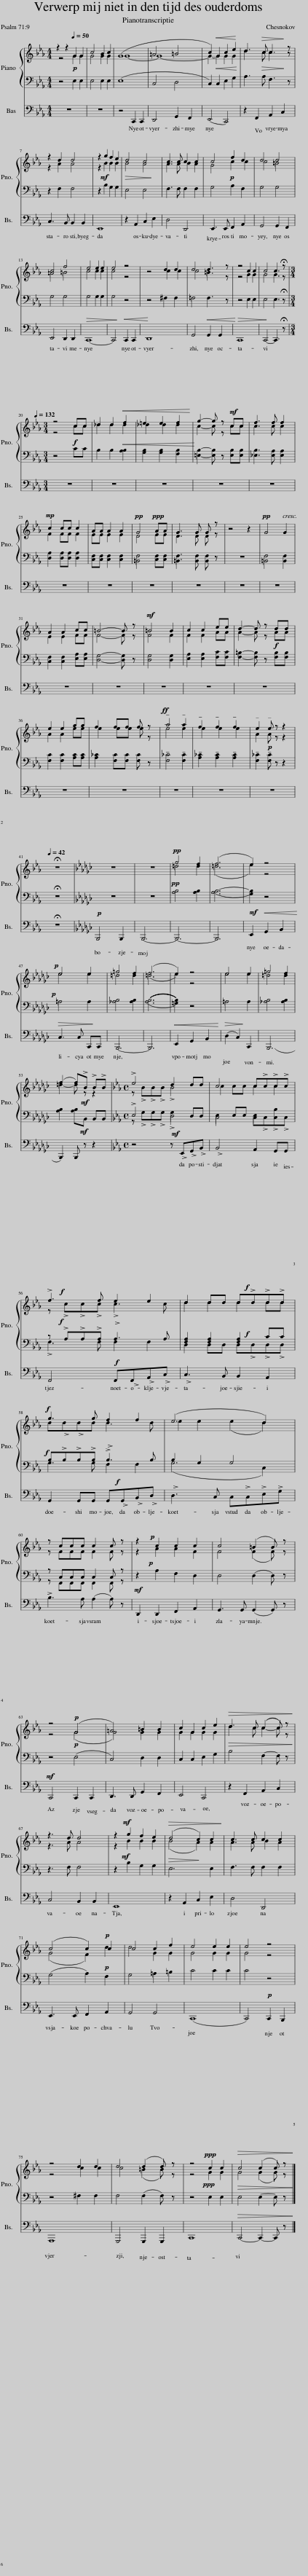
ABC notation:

X:1
%%score { ( 1 2 ) | ( 3 4 ) } 5
L:1/8
M:4/4
I:linebreak $
K:Eb
V:1 treble
V:2 treble
V:3 bass
V:4 bass
V:5 bass
V:1
 z2 z2[Q:1/4=50]!p! G2 G2 | c4 B2 c2 | (G8 | =A4 =B4 | c2)!<(!!<(! G2!<)!!<)! c2 e2 | %5
 d3!>(!!>(! c!>)!!>)! c3 z |$ z2 A2 A4 | z2!mf! B2 B2 B2 |!>(! B4 A4!>)! | A3 A B2 A2 | %10
 G4!p! c2 c2 | c4 =B4 |$ c4 f4 | e4 e2 e2 | e4 z4 | %15
 z4 d2 d2 | d4 d3 z | z4 c2 c2 | c4 c3 !fermata!z |$[M:3/4][Q:1/4=132] z4!f! cc | %20
 _d2 d2!<(! f2!<)! | =e2 e2 f2 | g2- g z!mf! cc | f3 f f2 |$!mp! c2 cc c2 | %25
 AA A2 A2 |!pp! G4!ppp! AA | G3 G G z | z4 z2 |!pp! G4 G2 |$ %30
 A2 A2 cc | =B4- B z |!mf! =B4 B2 | c2 c2 ee | d2- d z!f! dd |$ %35
 e2 e2 gg | f2 ff f z |!ff! !tenuto!a4 !tenuto!a2 | !tenuto!f2 !tenuto!f2 !tenuto!f2 | !tenuto!e2!p! !tenuto!e z z2 |$ %40
[Q:1/4=42] !fermata!z6 |[K:Gb] z6 | z6 |!pp! g4 f2 | (f6 | %45
 e2) z4 |$!p! e4 e2 | =g4 f2 | (f6 | e2) z4 | %50
 e4 e2 | =g4 f2 |$ (f2 f)!mf!!>!B !>!B!>!B |[K:Eb][M:4/4] !>!e4 d2 dd | c4 c!>!c!>!c!>!c |$ %55
 !>!f3 f e2 e2 | d2 dd d!f!!>!d!>!d!>!d |$!f! g3 g f2 f2 | (e6 d2) |$ z ccc c2 c z | %60
 z2!p! c2 c2 c2 | c4 (=B2 B) z |$ z4!p!!p! (G4 | =A4) =B2 B2 | c2 G2 c2 e2 | %65
!>(!!>(! d3 c ((c2 c)) z!>)!!>)! |$ z3 d d4 | z2!mf! g2 f2 e2 |!>(! (d4 c2) c2!>)! | c3 c c2 c2 |$ %70
 (c4 c2)!p! c2 | c4 c2 f2 | e4 e2 e2 | e4 z4 |$ z4 d2 d2 | %75
 d4 (d2 d) z | z4!ppp! c2 c2 |!>(! c4 (c2 c) z!>)! |] %78
V:2
 z4 G2 G2 | G4 G2 G2 | G8- | G8- | G2- G2 G2 G2 | %5
 d3 c c3 z |$ z2 d2 d4 | z2 g2 f2 e2 | d4 c4 | c3 c c2 c2 | %10
 c4 f2 d2 | d4 d4 |$ =A4 =B4 | c4 c2 c2 | c4 z4 | %15
 x4 c2 c2 | c4 =B3 z | z4 G2 G2 | G4 G3 z |$[M:3/4] z4 cc | %20
 _d2 d2 d2 | _d2 d2 d2 | c2- c z cc | c3 c c2 |$ F2 FF F2 | %25
 EE E2 E2 | D4 EE | D3 D D z | x6 | x6 |$ %30
 E2 E2 FF | F4- F z | F4 F2 | F2 F2 AA | A2- A z AA |$ %35
 A2 A2 ee | e2 ee e z | e4 e2 | e2 e2 e2 | A2 A z z2 |$ %40
 x6 |[K:Gb] x6 | x6 | =d4 d2 | (=d6 | %45
 e2) z4 |$ e4 e2 | =d4 d2 | =d6 | e2 z4 | %50
 e4 e2 | =d4 d2 |$ =d2- d z z2 |[K:Eb][M:4/4] z !>!B!>!B!>!B !>!B4 | c2 cc c2 c2 |$ %55
 z!f! !>!c!>!c!>!c !>!c3 c | d2 d2 d2 dd |$ d!>!d!>!dd !>!d3 d | e2 e2 (e2 d2) |$ z FFF F2 F z | %60
 z2 A2 A2 F2 | F4 (F2 F) z |$ z4 (G4 | G4) G2 G2 | G2 G2 G2 G2 | %65
 d3 c c2- c z |$ z3 A A4 | z2 B2 B2 B2 | (B4 A2) A2 | A3 A B2 A2 |$ %70
 (G4 F2) d2 | d4 G2 G2 | G4 G2 G2 | G4 z4 |$ z4 c2 c2 | %75
 c4 (=B2 B) z | z4 G2 G2 | G4 (G2 G) z |] %78
V:3
 z4 E,2 E,2 | E,4 E,2 E,2 | (E,8 | C,4 D,4 | C,2) C,2 E,2 G,2 | %5
 A,3 A, F,3 z |$ z2 F,2 F,4 | z2 B,2 G,2 G,2 | E,4 E,4 | F,3 F, F,2 F,2 | %10
 G,4 A,2 F,2 | G,4 G,4 |$ G,4 G,4 | G,4 G,2 G,2 | G,4 z4 | %15
 z4 ^F,2 F,2 | =F,4 F,3 z | z4 E,2 E,2 | E,4 E,3 !fermata!z |$[M:3/4] z4 CC | %20
 B,2 B,2!<(! [A,B,]2!<)! | [G,B,]2 [G,B,]2 [F,B,]2 | [=E,B,]2- [E,B,] z [E,B,][E,B,] | [_E,B,]3 [E,A,] [E,A,]2 |$ [D,A,]2 [D,A,][D,A,] [D,A,]2 | %25
 [C,F,][C,F,] [C,F,]2 [C,F,]2 | [=B,,F,]4 [C,F,][C,F,] | [=B,,F,]3 [B,,F,] [B,,F,] z | z6 | [=B,,F,]4 [B,,F,]2 |$ %30
 [C,F,]2 [C,F,]2 [E,A,][E,A,] | [D,G,]4- [D,G,] z | [D,G,]4 [D,G,]2 | [E,A,]2 [E,A,]2 [F,C][F,C] | [F,=B,]2- [F,B,] z [F,B,][F,B,] |$ %35
 [F,C]2 [F,C]2 [A,C][A,C] | [A,_C]2 [F,C][F,C] [F,C] z | !tenuto![F,_C]4 !tenuto![F,C]2 | !tenuto![A,_C]2 !tenuto![A,C]2 !tenuto![A,C]2 | !tenuto![F,_C]2 !tenuto![F,C] z z2 |$ %40
 !fermata!z6 |[K:Gb] z6 | z6 |!pp! [A,B,]4 [A,B,]2 | ([A,B,-]6 | %45
 [G,B,]2) z4 |$!p! =A,4 A,2 | [_A,B,]4 [A,B,]2 | (((([A,B,]6 | [=G,B,]2)))) z4 | %50
 =A,4 A,2 | [_A,B,]4 [A,B,]2 |$ [A,B,]2 [A,B,]!mf!B,, B,,B,, |[K:Eb][M:4/4] !>!E,4 !>!G,2 D,D, | E,2 E,E, E,2 B,2 |$ %55
 z!f! !>!A,!>!A,!>!A, !>!A,3 A, | [F,A,]2 [F,A,]2 [F,A,]2 CC |$!f! B,!>!B,!>!B,!>!B, !>!B,3 B, | B,2 G,2 G,4 |$ z C,C,C, C,2 C, z | %60
 z2!p! A,2 F,2 D,2 | D,4 (D,2 D,) z |$ z4 (E,4 | C,4) D,2 D,2 | C,2 C,2 E,2 G,2 | %65
 B,4 F,2- F, z |$ z3 F, F,4 | z2!mf! B,2 G,2 G,2 |!>(! E,6 E,2!>)! | F,3 F, F,2 F,2 |$ %70
 (G,4 A,2)!p! F,2 | G,4 =A,2 =B,2 | C4 C2 C2 | C4 z4 |$ z4 ^F,2 F,2 | %75
 F,4 (F,2 F,) z | z4!ppp! E,2 E,2 |!>(! E,4 (E,2 E,) z!>)! |] %78
V:4
 x8 | x8 | x8 | x8 | x8 | %5
 x8 |$ x8 | x8 | x8 | x8 | %10
 x8 | x8 |$ x8 | x8 | x8 | %15
 x8 | x8 | x8 | x8 |$[M:3/4] x6 | %20
 x6 | x6 | x6 | x6 |$ x6 | %25
 x6 | x6 | x6 | x6 | x6 |$ %30
 x6 | x6 | x6 | x6 | x6 |$ %35
 x6 | x6 | x6 | x6 | x6 |$ %40
 x6 |[K:Gb] x6 | x6 | x6 | x6 | %45
 x6 |$ x6 | x6 | x6 | x6 | %50
 x6 | x6 |$ x6 |[K:Eb][M:4/4] z !>!G,!>!G,!>!G, D,4 | C,4 C,!>!C,!>!C,!>!C, |$ %55
 !>!F,3 F, F,2 F,2 | D,2 D,D, D,!f!!>!D,!>!D,!>!D, |$ G,3 G, F,2 F,2 | (G,6 C,2) |$ z F,,F,,F,, F,,2 F,, z | %60
 x8 | x8 |$ x8 | x8 | x8 | %65
 x8 |$ x8 | x8 | x8 | x8 |$ %70
 x8 | x8 | x8 | x8 |$ x8 | %75
 x8 | x8 | x8 |] %78
V:5
 z8 | z8 | z4 C,,2 C,,2 | D,,4 G,,2 F,,2 | (E,,4 C,,4) | %5
 z2 F,,2 A,,2 C,2 |$ C,3 B,, B,,2 B,,2 | E,,8 | z2 A,,2 C,2 E,2 | D,4 D,,4 | %10
 E,,3 E,, F,,2 A,,2 | G,,4 G,,2 F,,2 |$ E,,4 D,,2 D,,2 |!>(! C,,8-!>)! | C,,4!<(! C,,2 C,,2!<)! | %15
 D,,8 | G,,4!<(! G,,2 G,,2!<)! |!>(! C,,8!>)! | C,,4- C,,3 !fermata!z |$[M:3/4] z6 | %20
 z6 | z6 | z6 | z6 |$ z6 | %25
 z6 | z6 | z6 | z6 | z6 |$ %30
 z6 | z6 | z6 | z6 | z6 |$ %35
 z6 | z6 | z6 | z6 | z6 |$ %40
 !fermata!z6 |[K:Gb]!p! B,,,4 B,,,2 | B,,,6- | B,,,6- | B,,,6 | %45
!mf! E,,2!<(! G,,2 B,,2!<)! |$!>(! C,3 C, C,,C,,!>)! | B,,,6- | B,,,6 |!<(! E,,2 G,,2 B,,2!<)! | %50
!>(! (D,2 C,2) C,,2!>)! | (B,,,6 |$ B,,,2) B,,, z z2 |[K:Eb][M:4/4] z4!mf! z !>!E,,!>!G,,!>!B,, | !>!B,,4 A,,2 G,,G,, |$ %55
 F,,4!f! F,,!>!F,,!>!A,,!>!C, | !>!C,3 B,, B,,2 A,,2 |$ G,,2 G,,G,, G,,!f!!>!G,,!>!B,,!>!D, | !>!D,3 C, C,!>!C,!>!E,!>!G, |$ !>!B,3 A, (A,2 A,) z | %60
!mf! D,,2 D,,2 F,,2 A,,2 | G,,3 G,, (G,,2 G,,) z |$!mf! C,,4 C,,2 C,,2 | D,,3 D,, G,,2 F,,2 | E,,4 C,,4 | %65
 z2 F,,2 A,,2 C,2 |$ C,4 B,,2 B,,2 | E,,8 | z2 A,,2 C,2 E,2 | D,4 D,,4 |$ %70
 E,,3 E,, F,,2 A,,2 | G,,4 G,,4 | (C,,8 | C,,4)!p! C,,2 B,,,2 |$ A,,,8 | %75
 G,,,4 G,,,2 G,,,2 | C,,8 |!>(! C,,4- C,,2- C,, z!>)! |] %78
